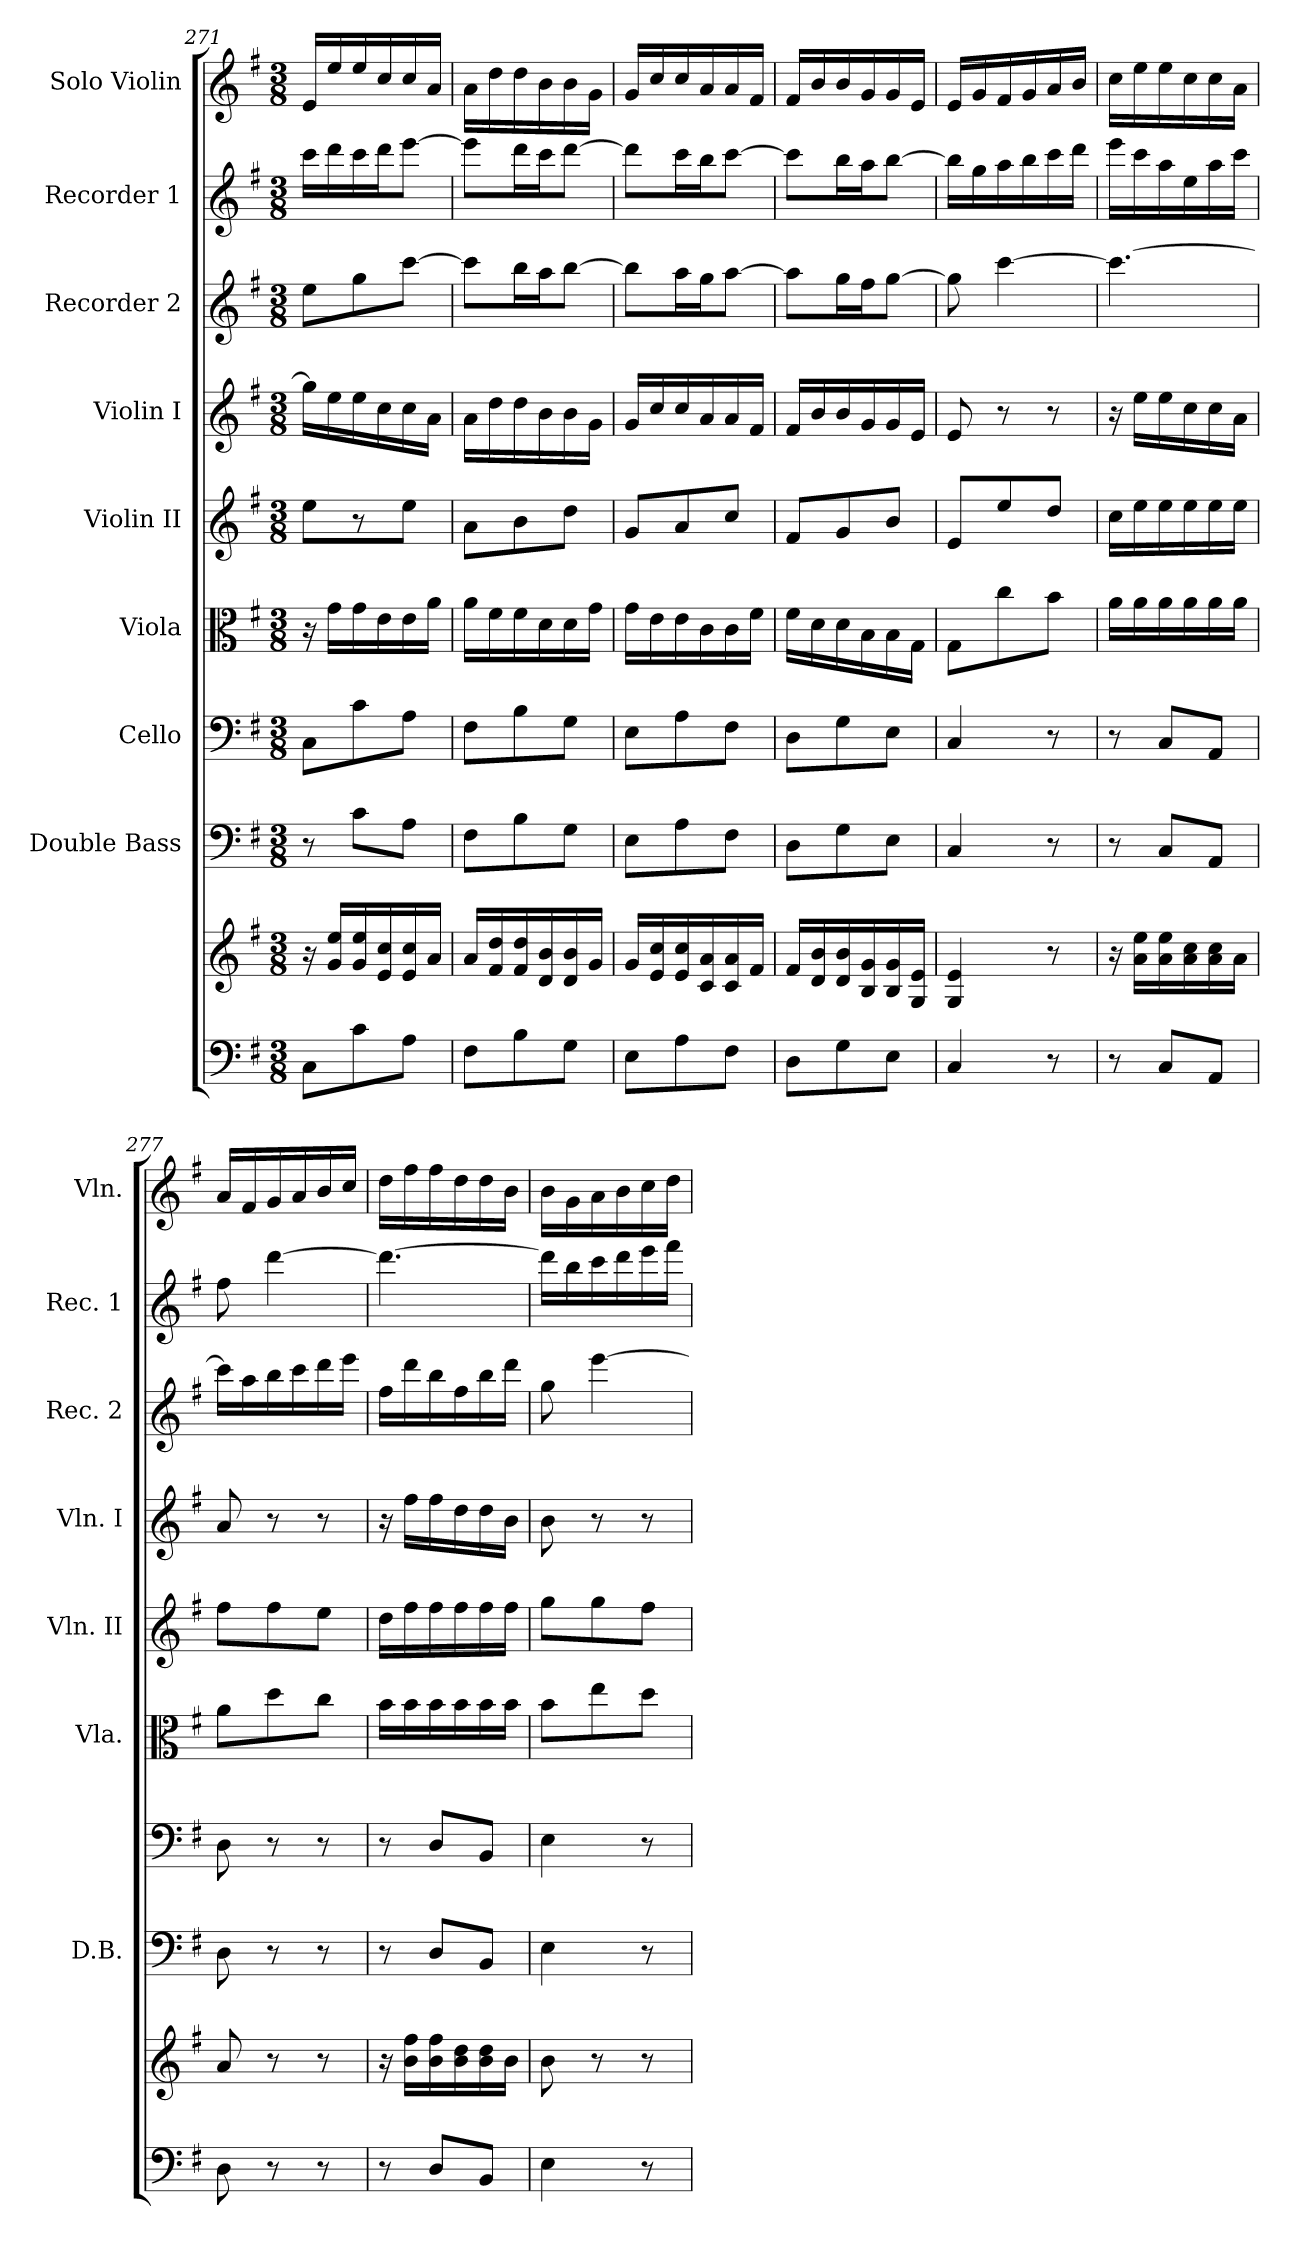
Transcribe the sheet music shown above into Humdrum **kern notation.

**kern	**kern	**kern	**kern	**kern	**kern	**kern	**kern	**kern	**kern
*part9	*part9	*part8	*part7	*part6	*part5	*part4	*part3	*part2	*part1
*staff10	*staff9	*staff8	*staff7	*staff6	*staff5	*staff4	*staff3	*staff2	*staff1
*	*	*I"Double Bass	*I"Cello	*I"Viola	*I"Violin II	*I"Violin I	*I"Recorder 2	*I"Recorder 1	*I"Solo Violin
*	*	*I'D.B.	*	*I'Vla.	*I'Vln. II	*I'Vln. I	*I'Rec. 2	*I'Rec. 1	*I'Vln.
*clefF4	*clefG2	*clefF4	*clefF4	*clefC3	*clefG2	*clefG2	*clefG2	*clefG2	*clefG2
*	*	*ITrd7c12	*	*	*	*	*	*	*
*k[f#]	*k[f#]	*k[f#]	*k[f#]	*k[f#]	*k[f#]	*k[f#]	*k[f#]	*k[f#]	*k[f#]
*G:	*G:	*G:	*G:	*G:	*G:	*G:	*G:	*G:	*G:
*M3/8	*M3/8	*M3/8	*M3/8	*M3/8	*M3/8	*M3/8	*M3/8	*M3/8	*M3/8
=271	=271	=271	=271	=271	=271	=271	=271	=271	=271
8C\L	16r	8r	8C\L	16r	8ee\L	16gg\LL]	8ee\L	16ccc\LL	16e/LL
.	16g/ 16ee/LL	.	.	16g\LL	.	16ee\	.	16ddd\	16ee/
8c\	16g/ 16ee/	8C\L	8c\	16g\	8r	16ee\	8gg\	16ccc\	16ee/
.	16e/ 16cc/	.	.	16e\	.	16cc\	.	16ddd\J	16cc/
8A\J	16e/ 16cc/	8AA\J	8A\J	16e\	8ee\J	16cc\	[8ccc\J	[8eee\J	16cc/
.	16a/JJ	.	.	16a\JJ	.	16a\JJ	.	.	16a/JJ
=272	=272	=272	=272	=272	=272	=272	=272	=272	=272
8F#\L	16a/LL	8FF#\L	8F#\L	16a\LL	8a\L	16a\LL	8ccc\L]	8eee\L]	16a\LL
.	16f#/ 16dd/	.	.	16f#\	.	16dd\	.	.	16dd\
8B\	16f#/ 16dd/	8BB\	8B\	16f#\	8b\	16dd\	16bb\L	16ddd\L	16dd\
.	16d/ 16b/	.	.	16d\	.	16b\	16aa\J	16ccc\J	16b\
8G\J	16d/ 16b/	8GG\J	8G\J	16d\	8dd\J	16b\	[8bb\J	[8ddd\J	16b\
.	16g/JJ	.	.	16g\JJ	.	16g\JJ	.	.	16g\JJ
=273	=273	=273	=273	=273	=273	=273	=273	=273	=273
8E\L	16g/LL	8EE\L	8E\L	16g\LL	8g/L	16g/LL	8bb\L]	8ddd\L]	16g/LL
.	16e/ 16cc/	.	.	16e\	.	16cc/	.	.	16cc/
8A\	16e/ 16cc/	8AA\	8A\	16e\	8a/	16cc/	16aa\L	16ccc\L	16cc/
.	16c/ 16a/	.	.	16c\	.	16a/	16gg\J	16bb\J	16a/
8F#\J	16c/ 16a/	8FF#\J	8F#\J	16c\	8cc/J	16a/	[8aa\J	[8ccc\J	16a/
.	16f#/JJ	.	.	16f#\JJ	.	16f#/JJ	.	.	16f#/JJ
=274	=274	=274	=274	=274	=274	=274	=274	=274	=274
8D\L	16f#/LL	8DD\L	8D\L	16f#\LL	8f#/L	16f#/LL	8aa\L]	8ccc\L]	16f#/LL
.	16d/ 16b/	.	.	16d\	.	16b/	.	.	16b/
8G\	16d/ 16b/	8GG\	8G\	16d\	8g/	16b/	16gg\L	16bb\L	16b/
.	16B/ 16g/	.	.	16B\	.	16g/	16ff#\J	16aa\J	16g/
8E\J	16B/ 16g/	8EE\J	8E\J	16B\	8b/J	16g/	[8gg\J	[8bb\J	16g/
.	16G/ 16e/JJ	.	.	16G\JJ	.	16e/JJ	.	.	16e/JJ
=275	=275	=275	=275	=275	=275	=275	=275	=275	=275
4C/	4G/ 4e/	4CC/	4C/	8G\L	8e/L	8e/	8gg\]	16bb\LL]	16e/LL
.	.	.	.	.	.	.	.	16gg\	16g/
.	.	.	.	8cc\	8ee/	8r	[4ccc\	16aa\	16f#/
.	.	.	.	.	.	.	.	16bb\	16g/
8r	8r	8r	8r	8b\J	8dd/J	8r	.	16ccc\	16a/
.	.	.	.	.	.	.	.	16ddd\JJ	16b/JJ
=276	=276	=276	=276	=276	=276	=276	=276	=276	=276
8r	16r	8r	8r	16a\LL	16cc\LL	16r	4.ccc\_	16eee\LL	16cc\LL
.	16a\ 16ee\LL	.	.	16a\	16ee\	16ee\LL	.	16ccc\	16ee\
8C/L	16a\ 16ee\	8CC/L	8C/L	16a\	16ee\	16ee\	.	16aa\	16ee\
.	16a\ 16cc\	.	.	16a\	16ee\	16cc\	.	16ee\	16cc\
8AA/J	16a\ 16cc\	8AAA/J	8AA/J	16a\	16ee\	16cc\	.	16aa\	16cc\
.	16a\JJ	.	.	16a\JJ	16ee\JJ	16a\JJ	.	16ccc\JJ	16a\JJ
=277	=277	=277	=277	=277	=277	=277	=277	=277	=277
8D\	8a/	8DD\	8D\	8a\L	8ff#\L	8a/	16ccc\LL]	8ff#\	16a/LL
.	.	.	.	.	.	.	16aa\	.	16f#/
8r	8r	8r	8r	8dd\	8ff#\	8r	16bb\	[4ddd\	16g/
.	.	.	.	.	.	.	16ccc\	.	16a/
8r	8r	8r	8r	8cc\J	8ee\J	8r	16ddd\	.	16b/
.	.	.	.	.	.	.	16eee\JJ	.	16cc/JJ
=278	=278	=278	=278	=278	=278	=278	=278	=278	=278
8r	16r	8r	8r	16b\LL	16dd\LL	16r	16ff#\LL	4.ddd\_	16dd\LL
.	16b\ 16ff#\LL	.	.	16b\	16ff#\	16ff#\LL	16ddd\	.	16ff#\
8D/L	16b\ 16ff#\	8DD/L	8D/L	16b\	16ff#\	16ff#\	16bb\	.	16ff#\
.	16b\ 16dd\	.	.	16b\	16ff#\	16dd\	16ff#\	.	16dd\
8BB/J	16b\ 16dd\	8BBB/J	8BB/J	16b\	16ff#\	16dd\	16bb\	.	16dd\
.	16b\JJ	.	.	16b\JJ	16ff#\JJ	16b\JJ	16ddd\JJ	.	16b\JJ
=279	=279	=279	=279	=279	=279	=279	=279	=279	=279
4E\	8b\	4EE\	4E\	8b\L	8gg\L	8b\	8gg\	16ddd\LL]	16b\LL
.	.	.	.	.	.	.	.	16bb\	16g\
.	8r	.	.	8ee\	8gg\	8r	[4eee\	16ccc\	16a\
.	.	.	.	.	.	.	.	16ddd\	16b\
8r	8r	8r	8r	8dd\J	8ff#\J	8r	.	16eee\	16cc\
.	.	.	.	.	.	.	.	16fff#\JJ	16dd\JJ
=	=	=	=	=	=	=	=	=	=
*-	*-	*-	*-	*-	*-	*-	*-	*-	*-
